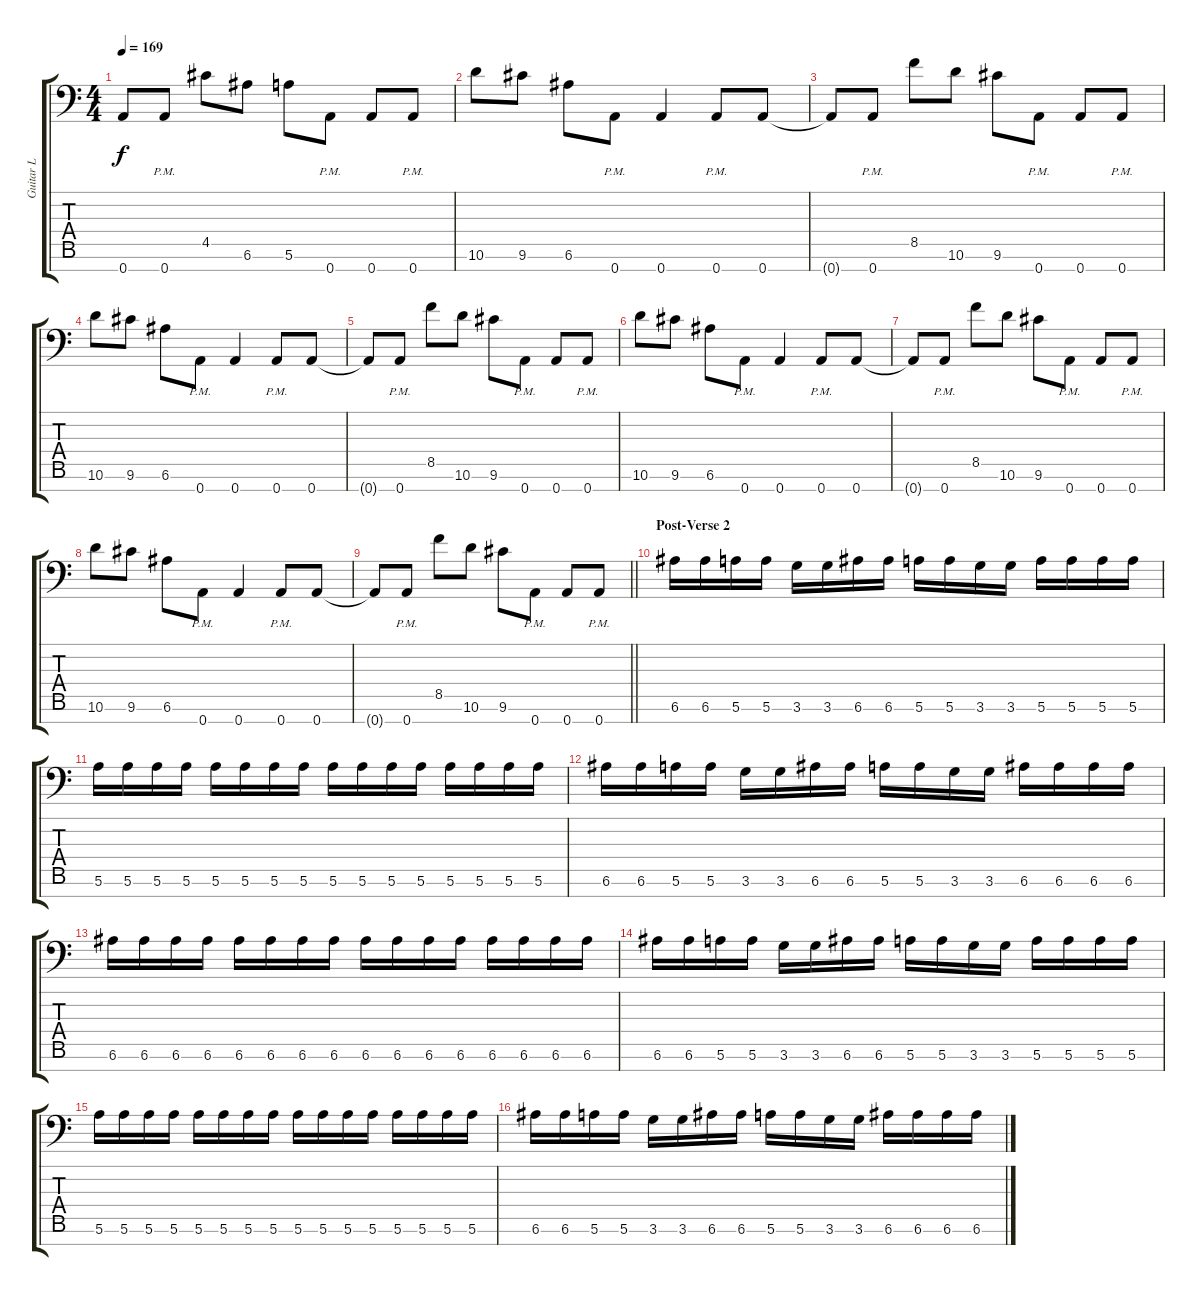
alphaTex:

\track ("Guitar L" "Guitar L") {instrument distortionguitar}
\staff {score tabs}
\tuning (E4 B3 G3 D3 A2 E2 A1) {hide}
\ts (4 4)
\tempo 169
\clef f4
\ks c
0.7{t}.8{dy f} 0.7{pm}.8 4.5.8 6.6.8 5.6.8 0.7{pm}.8 0.7.8 0.7{pm}.8 |
10.6.8 9.6.8 6.6.8 0.7{pm}.8 0.7.4 0.7{pm}.8 0.7.8 |
0.7{t}.8 0.7{pm}.8 8.5.8 10.6.8 9.6.8 0.7{pm}.8 0.7.8 0.7{pm}.8 |
10.6.8 9.6.8 6.6.8 0.7{pm}.8 0.7.4 0.7{pm}.8 0.7.8 |
0.7{t}.8 0.7{pm}.8 8.5.8 10.6.8 9.6.8 0.7{pm}.8 0.7.8 0.7{pm}.8 |
10.6.8 9.6.8 6.6.8 0.7{pm}.8 0.7.4 0.7{pm}.8 0.7.8 |
0.7{t}.8 0.7{pm}.8 8.5.8 10.6.8 9.6.8 0.7{pm}.8 0.7.8 0.7{pm}.8 |
10.6.8 9.6.8 6.6.8 0.7{pm}.8 0.7.4 0.7{pm}.8 0.7.8 |
\barLineRight lightlight
0.7{t}.8 0.7{pm}.8 8.5.8 10.6.8 9.6.8 0.7{pm}.8 0.7.8 0.7{pm}.8 |
\section ("" "Post-Verse 2")
6.6.16 6.6.16 5.6.16 5.6.16 3.6.16 3.6.16 6.6.16 6.6.16 5.6.16 5.6.16 3.6.16 3.6.16 5.6.16 5.6.16 5.6.16 5.6.16 |
5.6.16 5.6.16 5.6.16 5.6.16 5.6.16 5.6.16 5.6.16 5.6.16 5.6.16 5.6.16 5.6.16 5.6.16 5.6.16 5.6.16 5.6.16 5.6.16 |
6.6.16 6.6.16 5.6.16 5.6.16 3.6.16 3.6.16 6.6.16 6.6.16 5.6.16 5.6.16 3.6.16 3.6.16 6.6.16 6.6.16 6.6.16 6.6.16 |
6.6.16 6.6.16 6.6.16 6.6.16 6.6.16 6.6.16 6.6.16 6.6.16 6.6.16 6.6.16 6.6.16 6.6.16 6.6.16 6.6.16 6.6.16 6.6.16 |
6.6.16 6.6.16 5.6.16 5.6.16 3.6.16 3.6.16 6.6.16 6.6.16 5.6.16 5.6.16 3.6.16 3.6.16 5.6.16 5.6.16 5.6.16 5.6.16 |
5.6.16 5.6.16 5.6.16 5.6.16 5.6.16 5.6.16 5.6.16 5.6.16 5.6.16 5.6.16 5.6.16 5.6.16 5.6.16 5.6.16 5.6.16 5.6.16 |
6.6.16 6.6.16 5.6.16 5.6.16 3.6.16 3.6.16 6.6.16 6.6.16 5.6.16 5.6.16 3.6.16 3.6.16 6.6.16 6.6.16 6.6.16 6.6.16
